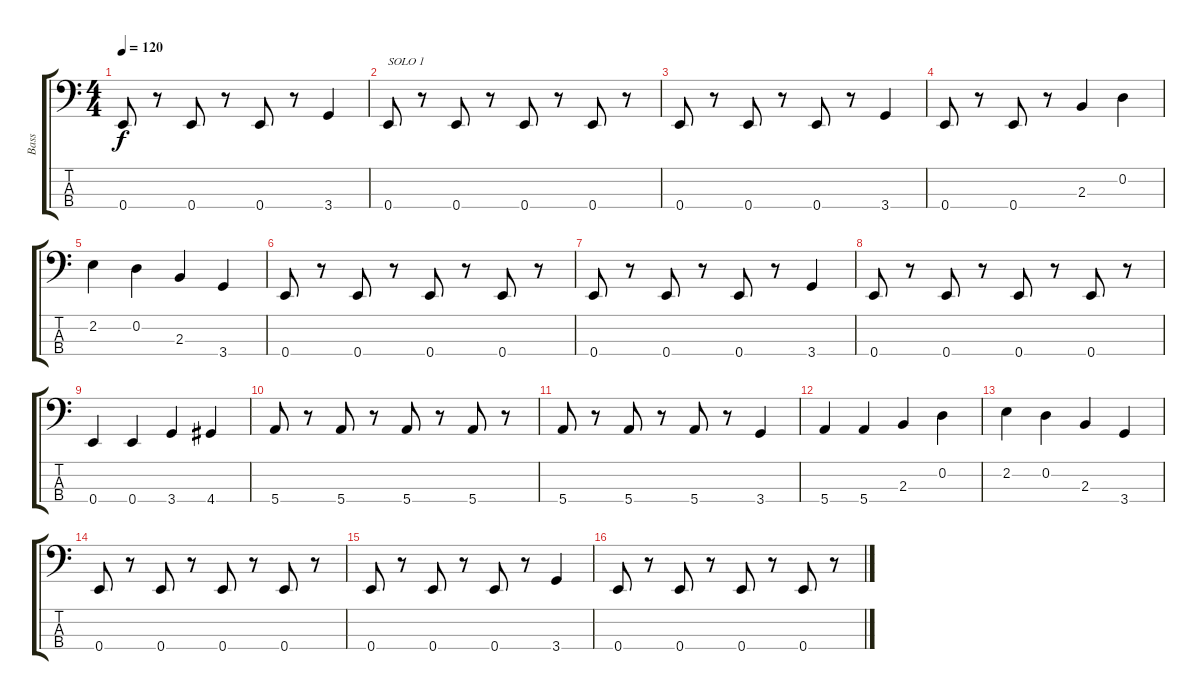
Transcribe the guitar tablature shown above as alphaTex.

\track ("Bass" "Bass") {instrument electricbassfinger}
\staff {score tabs}
\tuning (G2 D2 A1 E1) {hide}
\ts (4 4)
\tempo 120
\clef f4
\ks c
0.4.8{dy f} r.8 0.4.8 r.8 0.4.8 r.8 3.4.4 |
0.4.8{txt "SOLO 1"} r.8 0.4.8 r.8 0.4.8 r.8 0.4.8 r.8 |
0.4.8 r.8 0.4.8 r.8 0.4.8 r.8 3.4.4 |
0.4.8 r.8 0.4.8 r.8 2.3.4 0.2.4 |
2.2.4 0.2.4 2.3.4 3.4.4 |
0.4.8 r.8 0.4.8 r.8 0.4.8 r.8 0.4.8 r.8 |
0.4.8 r.8 0.4.8 r.8 0.4.8 r.8 3.4.4 |
0.4.8 r.8 0.4.8 r.8 0.4.8 r.8 0.4.8 r.8 |
0.4.4 0.4.4 3.4.4 4.4.4 |
5.4.8 r.8 5.4.8 r.8 5.4.8 r.8 5.4.8 r.8 |
5.4.8 r.8 5.4.8 r.8 5.4.8 r.8 3.4.4 |
5.4.4 5.4.4 2.3.4 0.2.4 |
2.2.4 0.2.4 2.3.4 3.4.4 |
0.4.8 r.8 0.4.8 r.8 0.4.8 r.8 0.4.8 r.8 |
0.4.8 r.8 0.4.8 r.8 0.4.8 r.8 3.4.4 |
0.4.8 r.8 0.4.8 r.8 0.4.8 r.8 0.4.8 r.8
